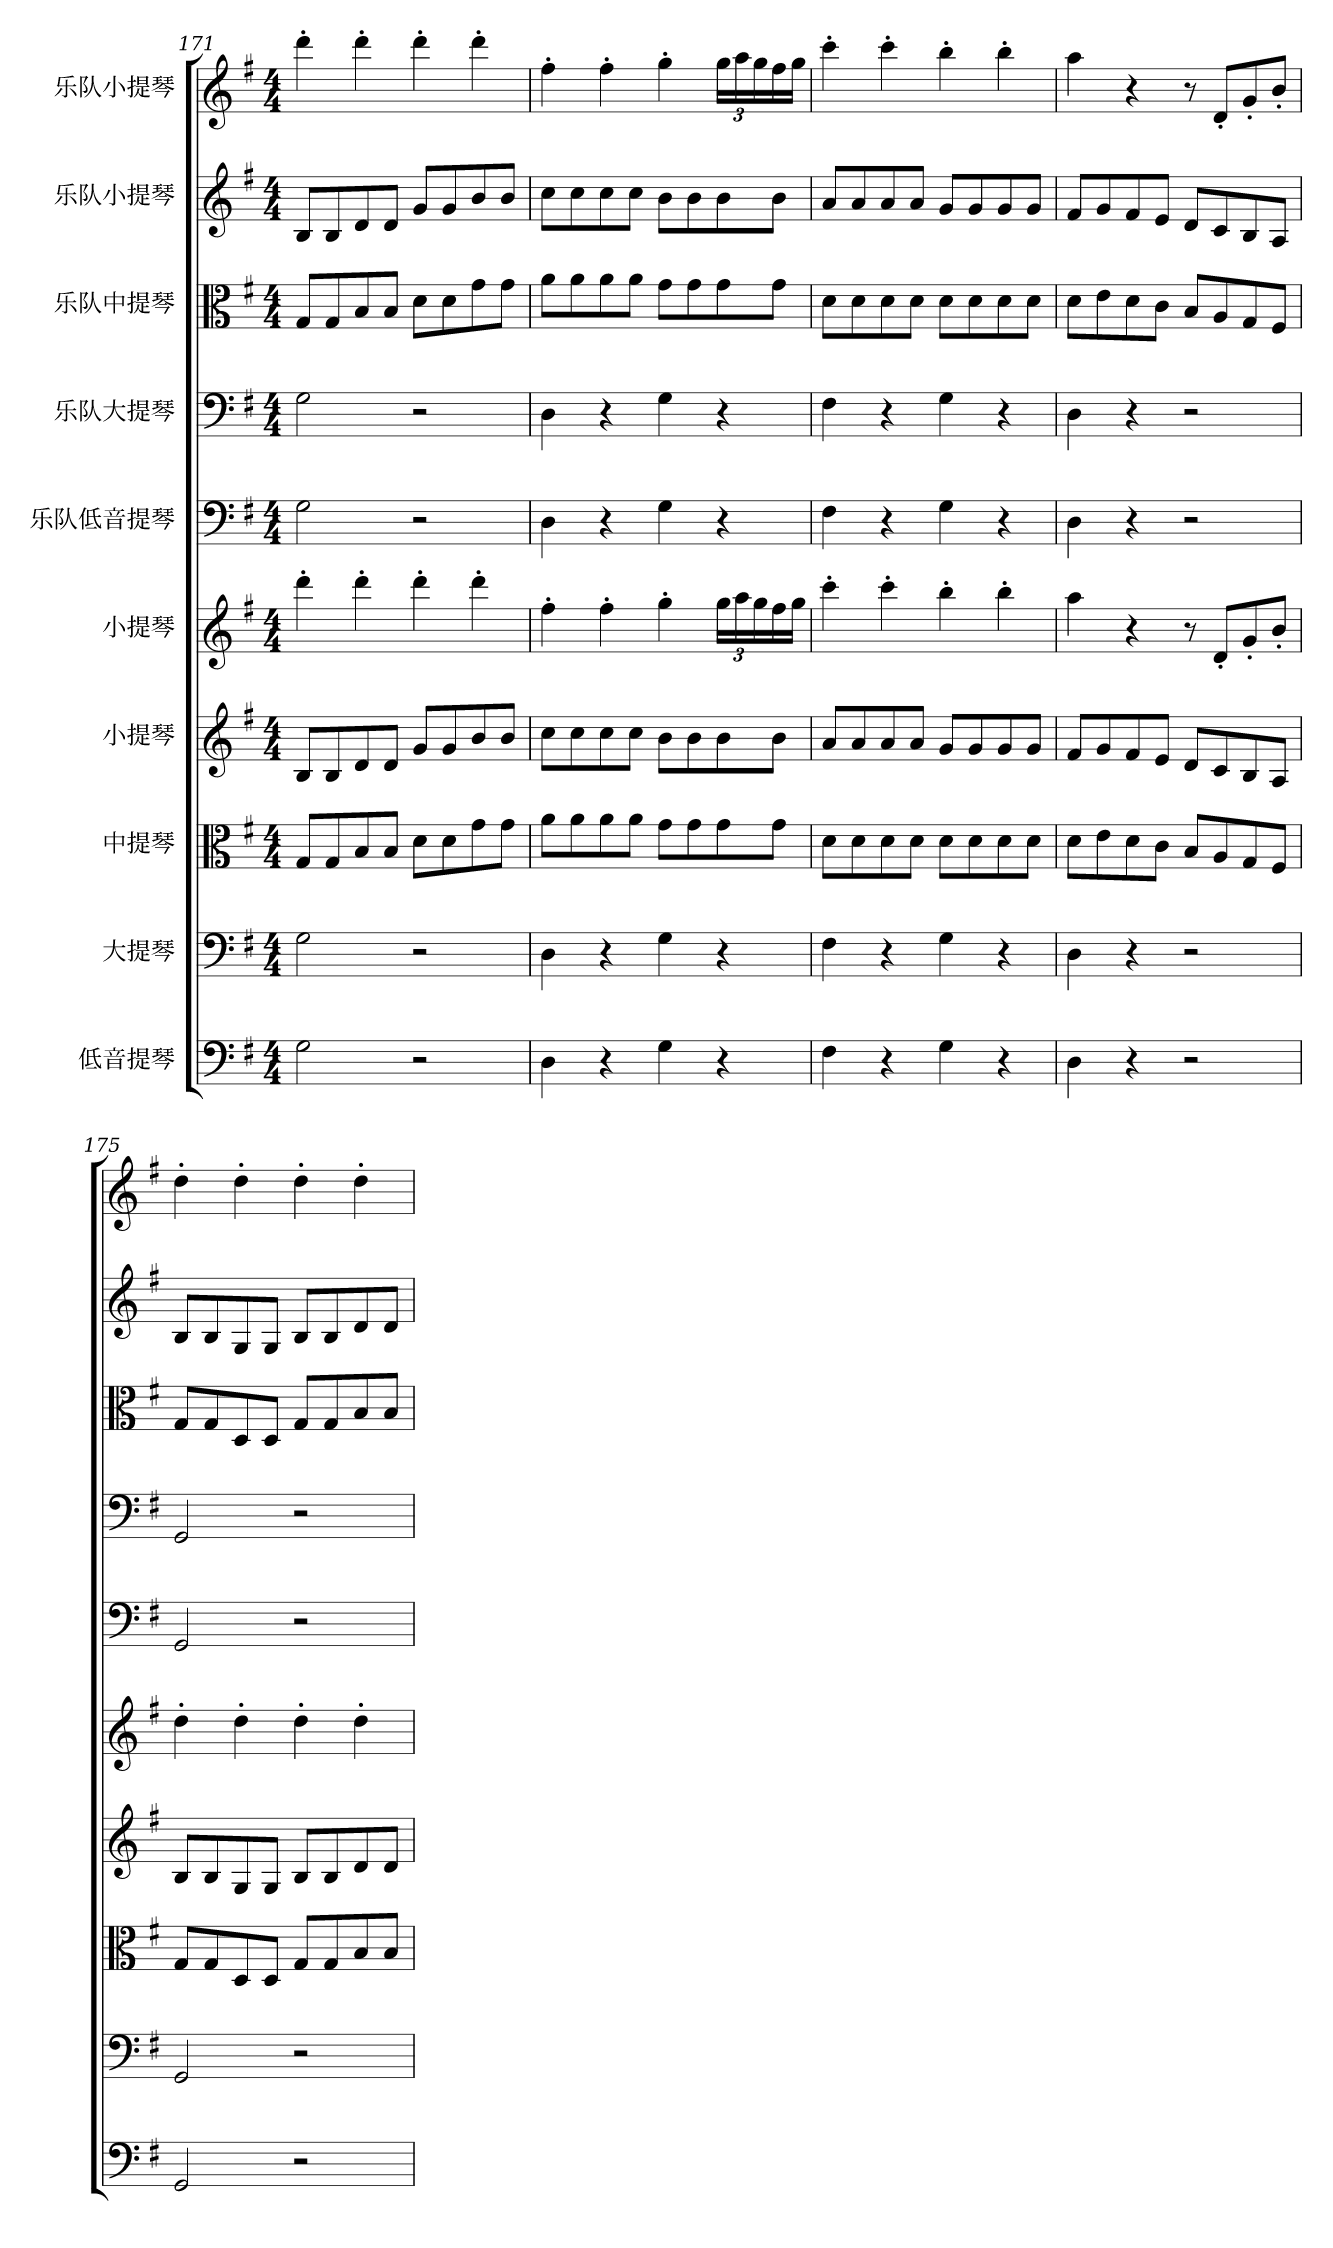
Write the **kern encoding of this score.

**kern	**kern	**kern	**kern	**kern	**kern	**kern	**kern	**kern	**kern
*part10	*part9	*part8	*part7	*part6	*part5	*part4	*part3	*part2	*part1
*staff10	*staff9	*staff8	*staff7	*staff6	*staff5	*staff4	*staff3	*staff2	*staff1
*I"低音提琴	*I"大提琴	*I"中提琴	*I"小提琴	*I"小提琴	*I"乐队低音提琴	*I"乐队大提琴	*I"乐队中提琴	*I"乐队小提琴	*I"乐队小提琴
*clefF4	*clefF4	*clefC3	*clefG2	*clefG2	*clefF4	*clefF4	*clefC3	*clefG2	*clefG2
*ITrd7c12	*	*	*	*	*ITrd7c12	*	*	*	*
*k[f#]	*k[f#]	*k[f#]	*k[f#]	*k[f#]	*k[f#]	*k[f#]	*k[f#]	*k[f#]	*k[f#]
*M4/4	*M4/4	*M4/4	*M4/4	*M4/4	*M4/4	*M4/4	*M4/4	*M4/4	*M4/4
*MM244	*MM244	*MM244	*MM244	*MM244	*MM244	*MM244	*MM244	*MM244	*MM244
=171	=171	=171	=171	=171	=171	=171	=171	=171	=171
2GG\	2G\	8G/L	8B/L	4ddd'\	2GG\	2G\	8G/L	8B/L	4ddd'\
.	.	8G/	8B/	.	.	.	8G/	8B/	.
.	.	8B/	8d/	4ddd'\	.	.	8B/	8d/	4ddd'\
.	.	8B/J	8d/J	.	.	.	8B/J	8d/J	.
2r	2r	8d\L	8g/L	4ddd'\	2r	2r	8d\L	8g/L	4ddd'\
.	.	8d\	8g/	.	.	.	8d\	8g/	.
.	.	8g\	8b/	4ddd'\	.	.	8g\	8b/	4ddd'\
.	.	8g\J	8b/J	.	.	.	8g\J	8b/J	.
=172	=172	=172	=172	=172	=172	=172	=172	=172	=172
4DD\	4D\	8a\L	8cc\L	4ff#'\	4DD\	4D\	8a\L	8cc\L	4ff#'\
.	.	8a\	8cc\	.	.	.	8a\	8cc\	.
4r	4r	8a\	8cc\	4ff#'\	4r	4r	8a\	8cc\	4ff#'\
.	.	8a\J	8cc\J	.	.	.	8a\J	8cc\J	.
4GG\	4G\	8g\L	8b\L	4gg'\	4GG\	4G\	8g\L	8b\L	4gg'\
.	.	8g\	8b\	.	.	.	8g\	8b\	.
*	*	*	*	*Xbrackettup	*	*	*	*	*Xbrackettup
4r	4r	8g\	8b\	24gg\LL	4r	4r	8g\	8b\	24gg\LL
.	.	.	.	24aa\	.	.	.	.	24aa\
.	.	.	.	24gg\	.	.	.	.	24gg\
.	.	8g\J	8b\J	16ff#\	.	.	8g\J	8b\J	16ff#\
.	.	.	.	16gg\JJ	.	.	.	.	16gg\JJ
=173	=173	=173	=173	=173	=173	=173	=173	=173	=173
4FF#\	4F#\	8d\L	8a/L	4ccc'\	4FF#\	4F#\	8d\L	8a/L	4ccc'\
.	.	8d\	8a/	.	.	.	8d\	8a/	.
4r	4r	8d\	8a/	4ccc'\	4r	4r	8d\	8a/	4ccc'\
.	.	8d\J	8a/J	.	.	.	8d\J	8a/J	.
4GG\	4G\	8d\L	8g/L	4bb'\	4GG\	4G\	8d\L	8g/L	4bb'\
.	.	8d\	8g/	.	.	.	8d\	8g/	.
4r	4r	8d\	8g/	4bb'\	4r	4r	8d\	8g/	4bb'\
.	.	8d\J	8g/J	.	.	.	8d\J	8g/J	.
!!LO:PB:g=z
=174	=174	=174	=174	=174	=174	=174	=174	=174	=174
4DD\	4D\	8d\L	8f#/L	4aa\	4DD\	4D\	8d\L	8f#/L	4aa\
.	.	8e\	8g/	.	.	.	8e\	8g/	.
4r	4r	8d\	8f#/	4r	4r	4r	8d\	8f#/	4r
.	.	8c\J	8e/J	.	.	.	8c\J	8e/J	.
2r	2r	8B/L	8d/L	8r	2r	2r	8B/L	8d/L	8r
.	.	8A/	8c/	8d'/L	.	.	8A/	8c/	8d'/L
.	.	8G/	8B/	8g'/	.	.	8G/	8B/	8g'/
.	.	8F#/J	8A/J	8b'/J	.	.	8F#/J	8A/J	8b'/J
=175	=175	=175	=175	=175	=175	=175	=175	=175	=175
2GGG/	2GG/	8G/L	8B/L	4dd'\	2GGG/	2GG/	8G/L	8B/L	4dd'\
.	.	8G/	8B/	.	.	.	8G/	8B/	.
.	.	8D/	8G/	4dd'\	.	.	8D/	8G/	4dd'\
.	.	8D/J	8G/J	.	.	.	8D/J	8G/J	.
2r	2r	8G/L	8B/L	4dd'\	2r	2r	8G/L	8B/L	4dd'\
.	.	8G/	8B/	.	.	.	8G/	8B/	.
.	.	8B/	8d/	4dd'\	.	.	8B/	8d/	4dd'\
.	.	8B/J	8d/J	.	.	.	8B/J	8d/J	.
=	=	=	=	=	=	=	=	=	=
*-	*-	*-	*-	*-	*-	*-	*-	*-	*-
